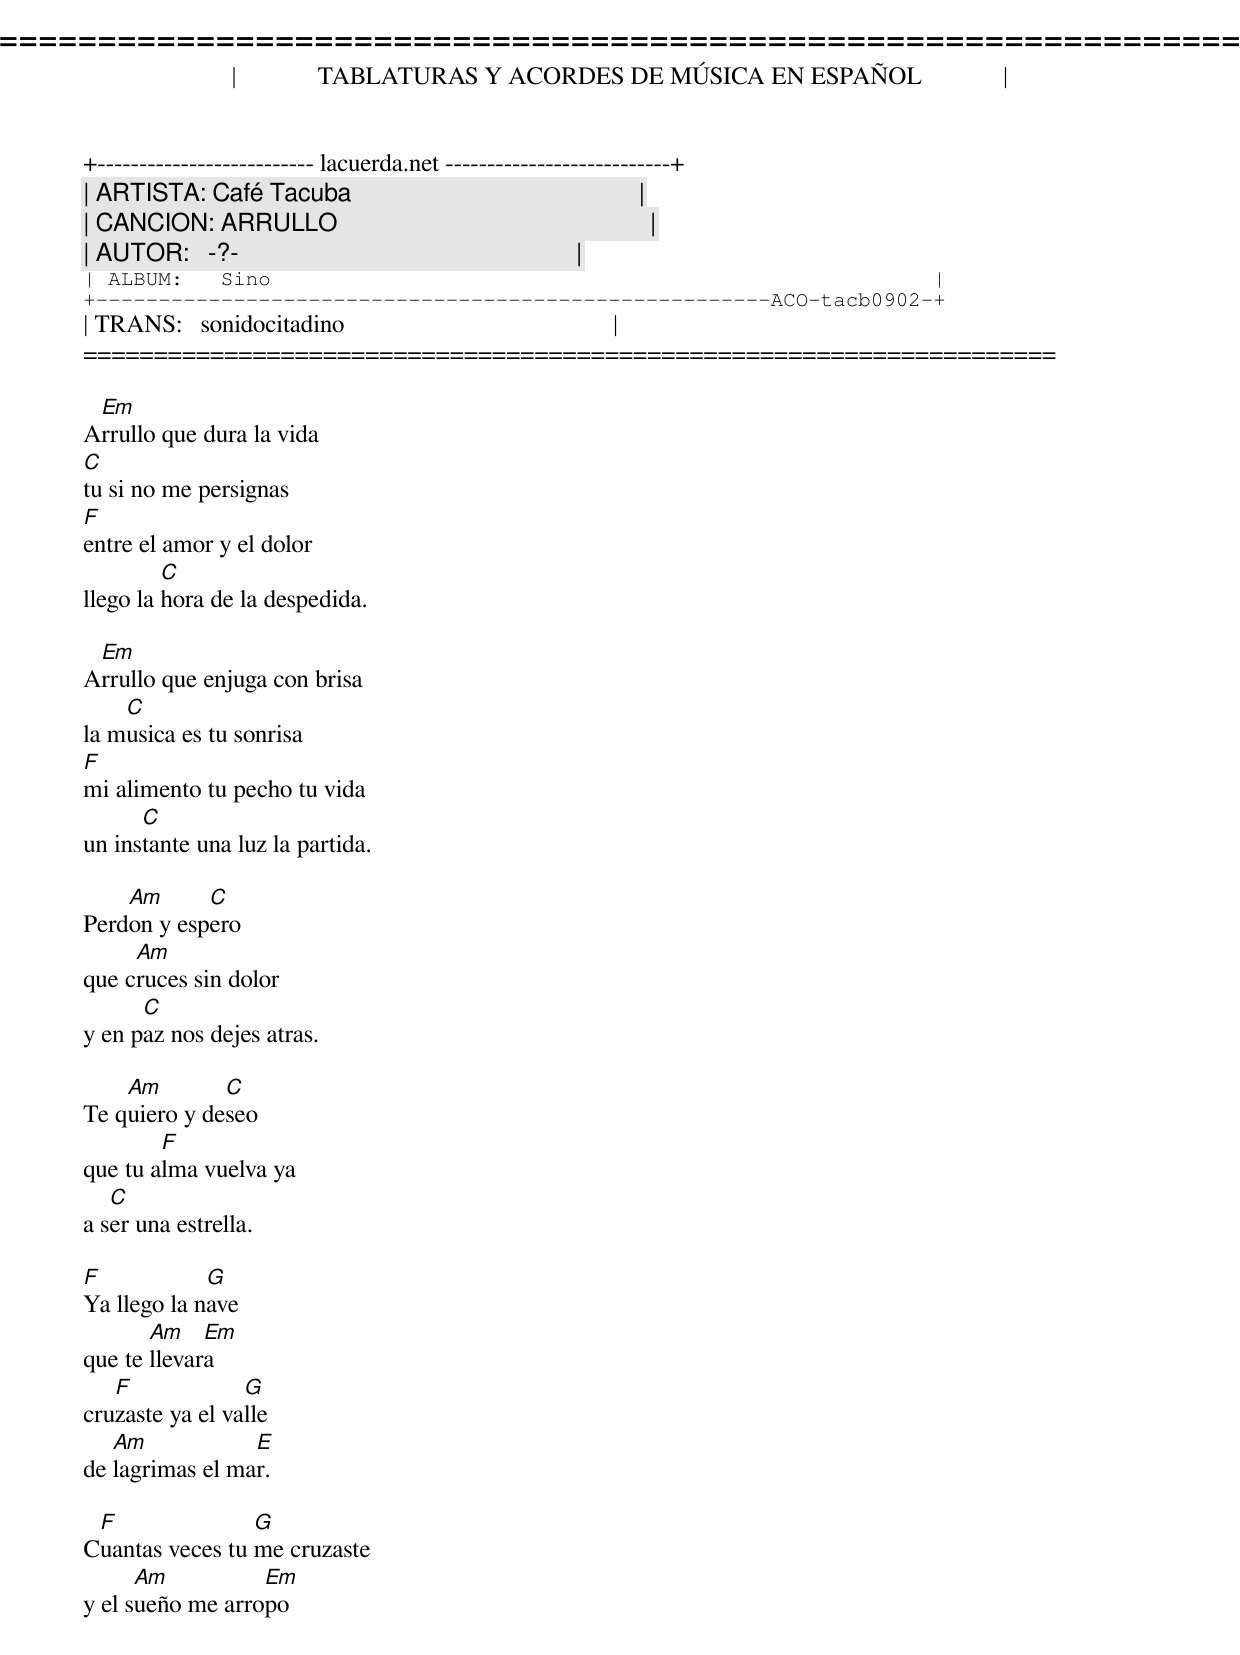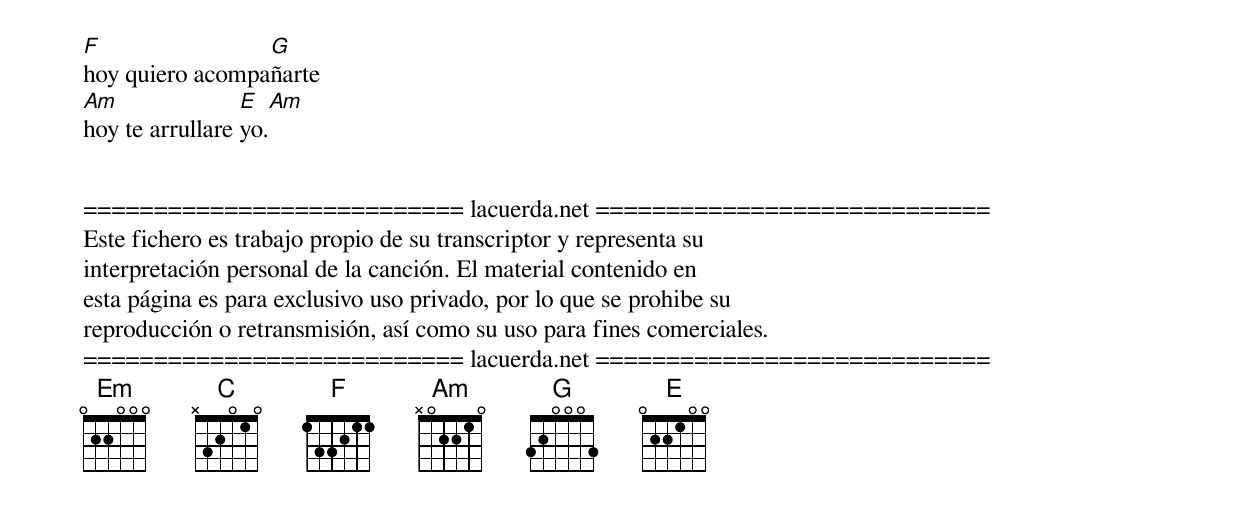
=====================================================================
|             TABLATURAS Y ACORDES DE MÚSICA EN ESPAÑOL             |
+-------------------------- lacuerda.net ---------------------------+
| ARTISTA: Café Tacuba                                              |
| CANCION: ARRULLO                                                  |
| AUTOR:   -?-                                                      |
| ALBUM:   Sino                                                     |
+------------------------------------------------------ACO-tacb0902-+
| TRANS:   sonidocitadino                                           |
=====================================================================

 Em
Arrullo que dura la vida
C
tu si no me persignas
F
entre el amor y el dolor
         C
llego la hora de la despedida.

 Em
Arrullo que enjuga con brisa
    C
la musica es tu sonrisa
F
mi alimento tu pecho tu vida
      C
un instante una luz la partida.

    Am      C
Perdon y espero
     Am
que cruces sin dolor
      C
y en paz nos dejes atras.

    Am        C
Te quiero y deseo
        F
que tu alma vuelva ya
   C
a ser una estrella.

F            G
Ya llego la nave
       Am    Em
que te llevara
   F             G
cruzaste ya el valle
   Am            E
de lagrimas el mar.

 F               G
Cuantas veces tu me cruzaste
      Am          Em
y el sueño me arropo
F                G
hoy quiero acompañarte
Am               E      Am
hoy te arrullare yo.


=========================== lacuerda.net ============================
Este fichero es trabajo propio de su transcriptor y representa su
interpretación personal de la canción. El material contenido en
esta página es para exclusivo uso privado, por lo que se prohibe su
reproducción o retransmisión, así como su uso para fines comerciales.
=========================== lacuerda.net ============================
